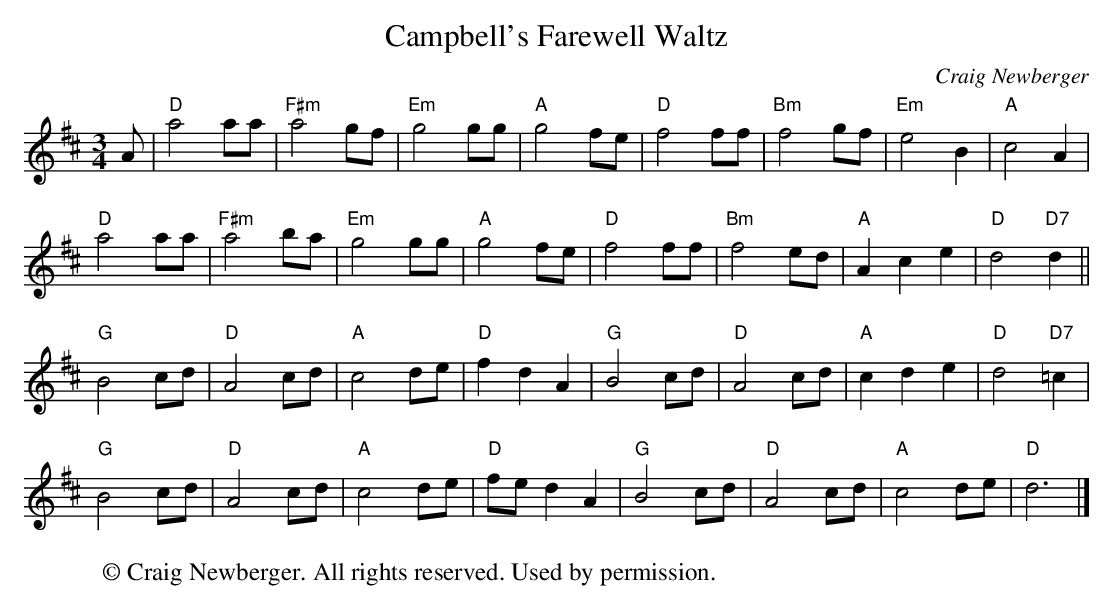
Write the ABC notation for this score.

X:1
T:Campbell's Farewell Waltz
C:Craig Newberger
M:3/4
K:D
A|"D" a4aa |"F#m"a4 gf| "Em"g4gg|"A"g4 fe |\
"D"f4 ff |"Bm"f4 gf|"Em"e4B2 |"A"c4 A2|
"D" a4aa |"F#m"a4 ba |"Em"g4gg|"A"g4 fe|\
"D"f4 ff |"Bm"f4 ed|"A"A2c2e2|"D"d4 "D7"d2||
"G"B4 cd| "D"A4 cd| "A"c4de|"D"f2d2A2|\
"G"B4 cd| "D"A4 cd|"A"c2d2e2|"D"d4 "D7"=c2|
"G"B4 cd| "D"A4 cd| "A"c4de|"D"fe d2 A2|\
"G"B4 cd| "D"A4 cd|"A"c4de|"D"d6 |]
W: © Craig Newberger. All rights reserved. Used by permission.
